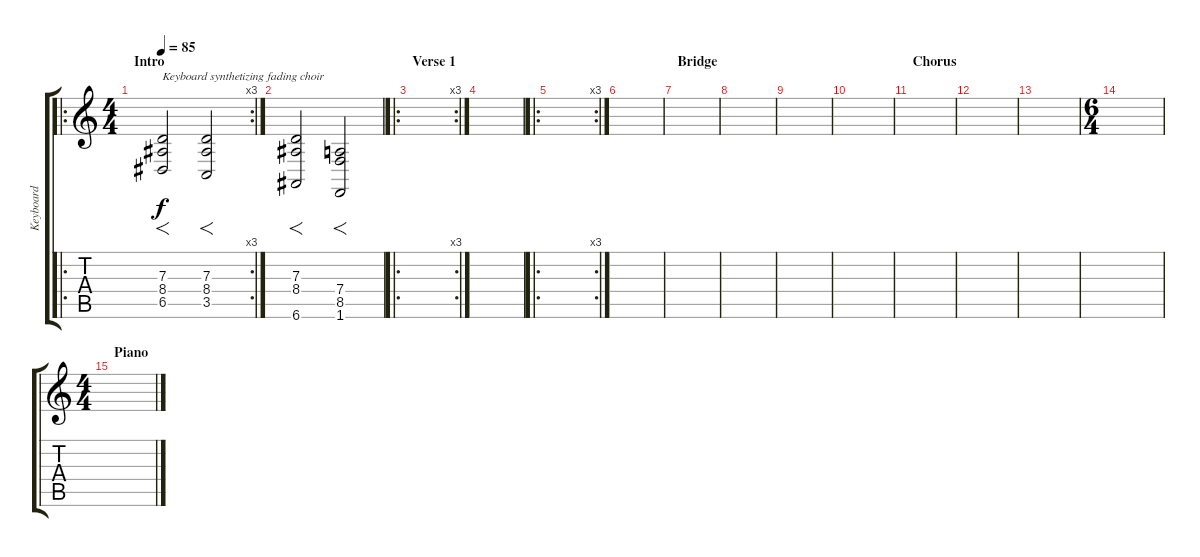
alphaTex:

\track ("Keyboard" "Keyboard") {instrument synthvoice}
\staff {score tabs}
\tuning (E4 B3 G3 D3 A2 E2) {hide}
\ro
\rc 3
\ts (4 4)
\section ("" "Intro")
\tempo 85
\clef g2
\ks c
(7.3 8.4 6.5).2{f txt "Keyboard synthetizing fading choir" dy f instrument synthvoice} (7.3 8.4 3.5).2{f} |
(7.3 8.4 6.6).2{f} (7.4 8.5 1.6).2{f} |
\ro
\rc 3
\section ("" "Verse 1")
|
|
\ro
\rc 3
|
|
\section ("" "Bridge")
|
|
|
|
\section ("" "Chorus")
|
|
|
\ts (6 4)
|
\ts (4 4)
\section ("" "Piano")
